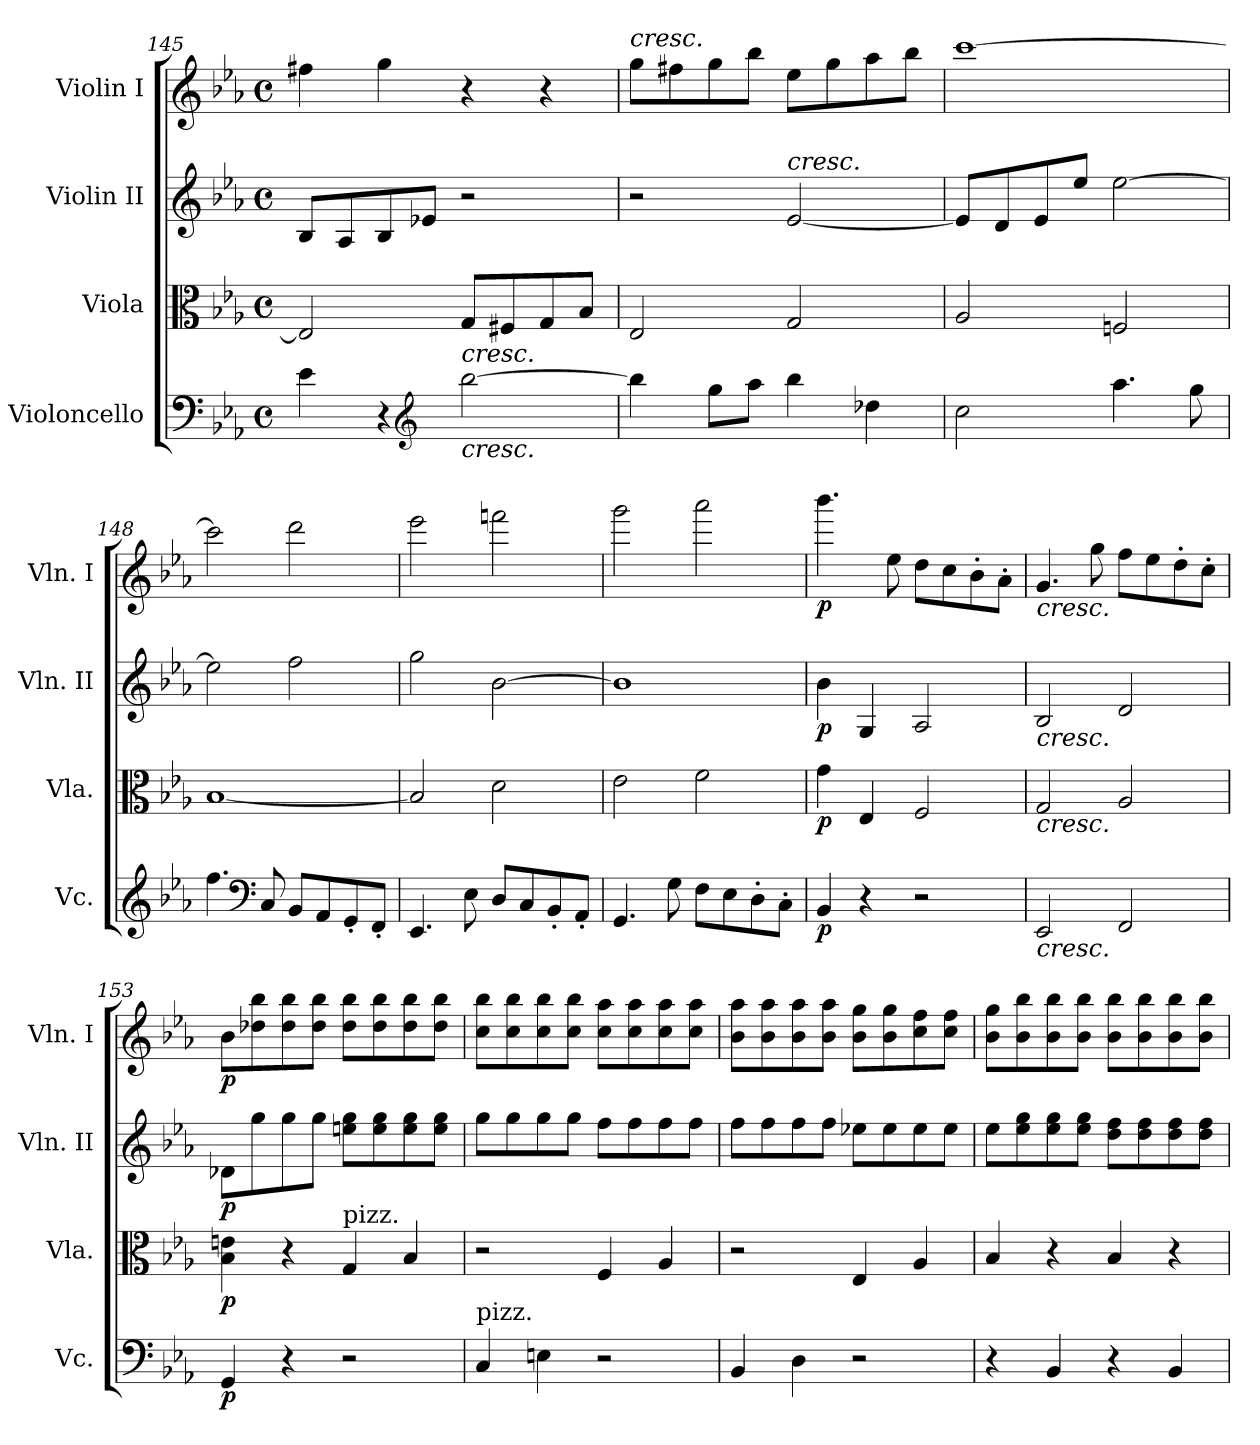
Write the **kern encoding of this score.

**kern	**dynam	**kern	**dynam	**kern	**dynam	**kern	**dynam
*part4	*part4	*part3	*part3	*part2	*part2	*part1	*part1
*staff4	*staff4	*staff3	*staff3	*staff2	*staff2	*staff1	*staff1
*I"Violoncello	*	*I"Viola	*	*I"Violin II	*	*I"Violin I	*
*I'Vc.	*	*I'Vla.	*	*I'Vln. II	*	*I'Vln. I	*
*clefF4	*	*clefC3	*	*clefG2	*	*clefG2	*
*k[b-e-a-]	*	*k[b-e-a-]	*	*k[b-e-a-]	*	*k[b-e-a-]	*
*E-:	*	*E-:	*	*E-:	*	*E-:	*
*M4/4	*	*M4/4	*	*M4/4	*	*M4/4	*
*met(c)	*	*met(c)	*	*met(c)	*	*met(c)	*
=145	=145	=145	=145	=145	=145	=145	=145
4e-\	.	2E-/]	.	8B-/L	.	4ff#X\	.
.	.	.	.	8A-/	.	.	.
4r	.	.	.	8B-/	.	4gg\	.
*clefG2	*	*	*	*	*	*	*
.	.	.	.	8e-X/J	.	.	.
!	!	!LO:TX:b:i:t=cresc.	!	!	!	!	!
!LO:TX:b:i:t=cresc.	!	!	!	!	!	!	!
[2bb-\	.	8G/L	.	2r	.	4r	.
.	.	8F#X/	.	.	.	.	.
.	.	8G/	.	.	.	4r	.
.	.	8B-/J	.	.	.	.	.
=146	=146	=146	=146	=146	=146	=146	=146
!	!	!	!	!	!	!LO:TX:a:i:t=cresc.	!
4bb-\]	.	2E-/	.	2r	.	8gg\L	.
.	.	.	.	.	.	8ff#X\	.
8gg\L	.	.	.	.	.	8gg\	.
8aa-\J	.	.	.	.	.	8bb-\J	.
!	!	!	!	!LO:TX:a:i:t=cresc.	!	!	!
4bb-\	.	2G/	.	[2e-/	.	8ee-\L	.
.	.	.	.	.	.	8gg\	.
4dd-X\	.	.	.	.	.	8aa-\	.
.	.	.	.	.	.	8bb-\J	.
=147	=147	=147	=147	=147	=147	=147	=147
2cc\	.	2A-/	.	8e-/L]	.	[1ccc	.
.	.	.	.	8d/	.	.	.
.	.	.	.	8e-/	.	.	.
.	.	.	.	8ee-/J	.	.	.
4.aa-\	.	2Fn/	.	[2ee-\	.	.	.
8gg\	.	.	.	.	.	.	.
=148	=148	=148	=148	=148	=148	=148	=148
4.ff\	.	[1B-	.	2ee-\]	.	2ccc\]	.
*clefF4	*	*	*	*	*	*	*
8C/	.	.	.	.	.	.	.
8BB-/L	.	.	.	2ff\	.	2ddd\	.
8AA-/	.	.	.	.	.	.	.
8GG'/	.	.	.	.	.	.	.
8FF'/J	.	.	.	.	.	.	.
=149	=149	=149	=149	=149	=149	=149	=149
4.EE-/	.	2B-/]	.	2gg\	.	2eee-\	.
8E-\	.	.	.	.	.	.	.
8D/L	.	2d\	.	[2b-\	.	2fffn\	.
8C/	.	.	.	.	.	.	.
8BB-'/	.	.	.	.	.	.	.
8AA-'/J	.	.	.	.	.	.	.
=150	=150	=150	=150	=150	=150	=150	=150
4.GG/	.	2e-\	.	1b-]	.	2ggg\	.
8G\	.	.	.	.	.	.	.
8F\L	.	2f\	.	.	.	2aaa-\	.
8E-\	.	.	.	.	.	.	.
8D'\	.	.	.	.	.	.	.
8C'\J	.	.	.	.	.	.	.
=151	=151	=151	=151	=151	=151	=151	=151
!	!LO:DY:b	!	!LO:DY:b	!	!LO:DY:b	!	!LO:DY:b
4BB-/	p	4g\	p	4b-\	p	4.bbb-\	p
4r	.	4E-/	.	4G/	.	.	.
.	.	.	.	.	.	8ee-\	.
2r	.	2F/	.	2A-/	.	8dd\L	.
.	.	.	.	.	.	8cc\	.
.	.	.	.	.	.	8b-'\	.
.	.	.	.	.	.	8a-'\J	.
=152	=152	=152	=152	=152	=152	=152	=152
!	!	!	!	!	!	!LO:TX:b:i:t=cresc.	!
!	!	!	!	!LO:TX:b:i:t=cresc.	!	!	!
!	!	!LO:TX:b:i:t=cresc.	!	!	!	!	!
!LO:TX:b:i:t=cresc.	!	!	!	!	!	!	!
2EE-/	.	2G/	.	2B-/	.	4.g/	.
.	.	.	.	.	.	8gg\	.
2FF/	.	2A-/	.	2d/	.	8ff\L	.
.	.	.	.	.	.	8ee-\	.
.	.	.	.	.	.	8dd'\	.
.	.	.	.	.	.	8cc'\J	.
=153	=153	=153	=153	=153	=153	=153	=153
!	!LO:DY:b	!	!LO:DY:b	!	!LO:DY:b	!	!LO:DY:b
4GG/	p	4B-\ 4en\	p	8d-X\L	p	8b-\L	p
.	.	.	.	8gg\	.	8dd-X\ 8bb-\	.
4r	.	4r	.	8gg\	.	8dd-\ 8bb-\	.
.	.	.	.	8gg\J	.	8dd-\ 8bb-\J	.
!	!	!LO:TX:a:t=pizz.	!	!	!	!	!
2r	.	4G/	.	8een\ 8gg\L	.	8dd-\ 8bb-\L	.
.	.	.	.	8ee\ 8gg\	.	8dd-\ 8bb-\	.
.	.	4B-/	.	8ee\ 8gg\	.	8dd-\ 8bb-\	.
.	.	.	.	8ee\ 8gg\J	.	8dd-\ 8bb-\J	.
=154	=154	=154	=154	=154	=154	=154	=154
!LO:TX:a:t=pizz.	!	!	!	!	!	!	!
4C/	.	2r	.	8gg\L	.	8cc\ 8bb-\L	.
.	.	.	.	8gg\	.	8cc\ 8bb-\	.
4En\	.	.	.	8gg\	.	8cc\ 8bb-\	.
.	.	.	.	8gg\J	.	8cc\ 8bb-\J	.
2r	.	4F/	.	8ff\L	.	8cc\ 8aa-\L	.
.	.	.	.	8ff\	.	8cc\ 8aa-\	.
.	.	4A-/	.	8ff\	.	8cc\ 8aa-\	.
.	.	.	.	8ff\J	.	8cc\ 8aa-\J	.
=155	=155	=155	=155	=155	=155	=155	=155
4BB-/	.	2r	.	8ff\L	.	8b-\ 8aa-\L	.
.	.	.	.	8ff\	.	8b-\ 8aa-\	.
4D\	.	.	.	8ff\	.	8b-\ 8aa-\	.
.	.	.	.	8ff\J	.	8b-\ 8aa-\J	.
2r	.	4E-/	.	8ee-X\L	.	8b-\ 8gg\L	.
.	.	.	.	8ee-\	.	8b-\ 8gg\	.
.	.	4A-/	.	8ee-\	.	8cc\ 8ff\	.
.	.	.	.	8ee-\J	.	8cc\ 8ff\J	.
=156	=156	=156	=156	=156	=156	=156	=156
4r	.	4B-/	.	8ee-\L	.	8b-\ 8gg\L	.
.	.	.	.	8ee-\ 8gg\	.	8b-\ 8bb-\	.
4BB-/	.	4r	.	8ee-\ 8gg\	.	8b-\ 8bb-\	.
.	.	.	.	8ee-\ 8gg\J	.	8b-\ 8bb-\J	.
4r	.	4B-/	.	8dd\ 8ff\L	.	8b-\ 8bb-\L	.
.	.	.	.	8dd\ 8ff\	.	8b-\ 8bb-\	.
4BB-/	.	4r	.	8dd\ 8ff\	.	8b-\ 8bb-\	.
.	.	.	.	8dd\ 8ff\J	.	8b-\ 8bb-\J	.
=	=	=	=	=	=	=	=
*-	*-	*-	*-	*-	*-	*-	*-
